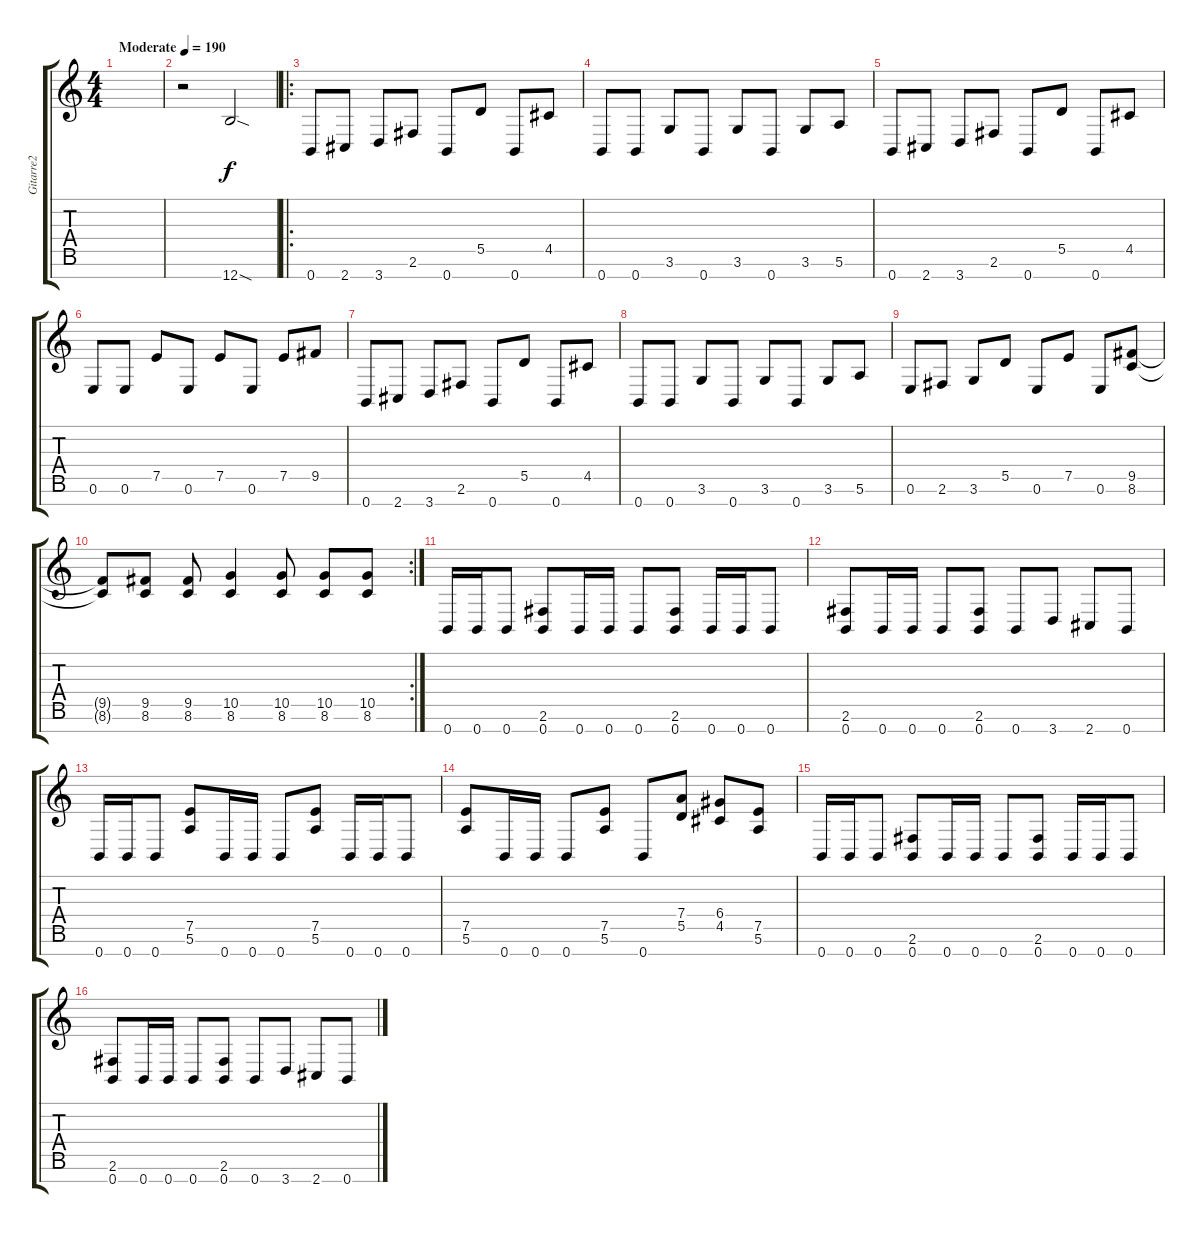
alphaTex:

\track ("Gitarre2" "Gitarre2") {instrument distortionguitar}
\staff {score tabs}
\tuning (E4 B3 G3 D3 A2 E2 B1) {hide}
\ts (4 4)
\tempo (190 "Moderate")
\clef g2
\ks c
|
r.2 12.7{sod}.2 |
\ro
0.7.8 2.7.8 3.7.8 2.6.8 0.7.8 5.5.8 0.7.8 4.5.8 |
0.7.8 0.7.8 3.6.8 0.7.8 3.6.8 0.7.8 3.6.8 5.6.8 |
0.7.8 2.7.8 3.7.8 2.6.8 0.7.8 5.5.8 0.7.8 4.5.8 |
0.6.8 0.6.8 7.5.8 0.6.8 7.5.8 0.6.8 7.5.8 9.5.8 |
0.7.8 2.7.8 3.7.8 2.6.8 0.7.8 5.5.8 0.7.8 4.5.8 |
0.7.8 0.7.8 3.6.8 0.7.8 3.6.8 0.7.8 3.6.8 5.6.8 |
0.6.8 2.6.8 3.6.8 5.5.8 0.6.8 7.5.8 0.6.8 (9.5 8.6).8 |
\rc 2
(9.5{t} 8.6{t}).8 (9.5 8.6).8 (9.5 8.6).8 (10.5 8.6).4 (10.5 8.6).8 (10.5 8.6).8 (10.5 8.6).8 |
0.7.16 0.7.16 0.7.8 (2.6 0.7).8 0.7.16 0.7.16 0.7.8 (2.6 0.7).8 0.7.16 0.7.16 0.7.8 |
(2.6 0.7).8 0.7.16 0.7.16 0.7.8 (2.6 0.7).8 0.7.8 3.7.8 2.7.8 0.7.8 |
0.7.16 0.7.16 0.7.8 (7.5 5.6).8 0.7.16 0.7.16 0.7.8 (7.5 5.6).8 0.7.16 0.7.16 0.7.8 |
(7.5 5.6).8 0.7.16 0.7.16 0.7.8 (7.5 5.6).8 0.7.8 (7.4 5.5).8 (6.4 4.5).8 (7.5 5.6).8 |
0.7.16 0.7.16 0.7.8 (2.6 0.7).8 0.7.16 0.7.16 0.7.8 (2.6 0.7).8 0.7.16 0.7.16 0.7.8 |
(2.6 0.7).8 0.7.16 0.7.16 0.7.8 (2.6 0.7).8 0.7.8 3.7.8 2.7.8 0.7.8
